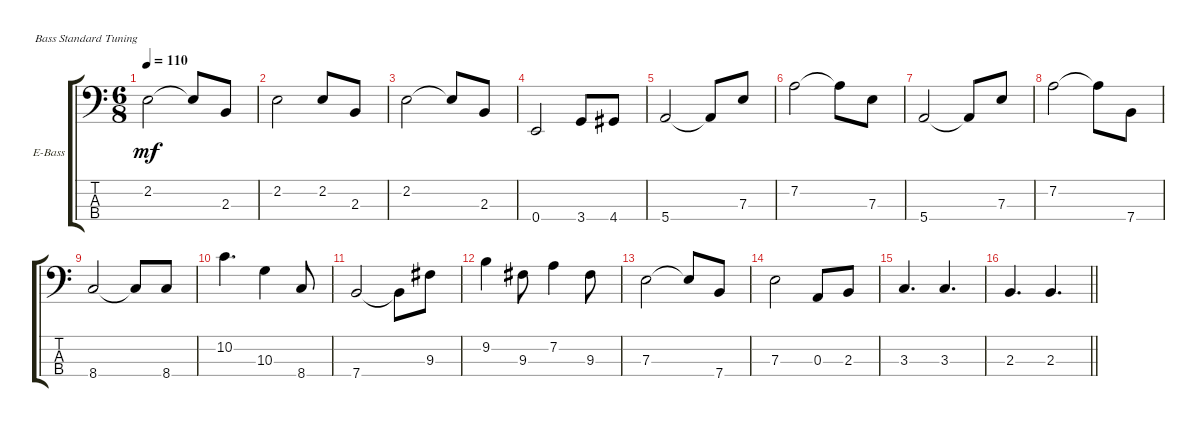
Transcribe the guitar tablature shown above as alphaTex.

\defaultSystemsLayout 4
\bracketExtendMode groupsimilarinstruments
\firstSystemTrackNameOrientation horizontal
\otherSystemsTrackNameOrientation horizontal
\track ("Electric Bass" "E-Bass") {instrument electricbassfinger}
\staff {score tabs}
\tuning (G2 D2 A1 E1)
\ts (6 8)
\tempo 110
\clef f4
\ks c
2.2.2{dy mf} 2.2{t}.8 2.3.8 |
2.2.2 2.2.8 2.3.8 |
2.2.2 2.2{t}.8 2.3.8 |
0.4.2 3.4.8 4.4.8 |
5.4.2 5.4{t}.8 7.3.8 |
7.2.2 7.2{t}.8 7.3.8 |
5.4.2 5.4{t}.8 7.3.8 |
7.2.2 7.2{t}.8 7.4.8 |
8.4.2 8.4{t}.8 8.4.8 |
10.2.4{d} 10.3.4 8.4.8 |
7.4.2 7.4{t}.8 9.3.8 |
9.2.4 9.3.8 7.2.4 9.3.8 |
7.3.2 7.3{t}.8 7.4.8 |
7.3.2 0.3.8 2.3.8 |
3.3.4{d} 3.3.4{d} |
\barLineRight lightlight
2.3.4{d} 2.3.4{d}
